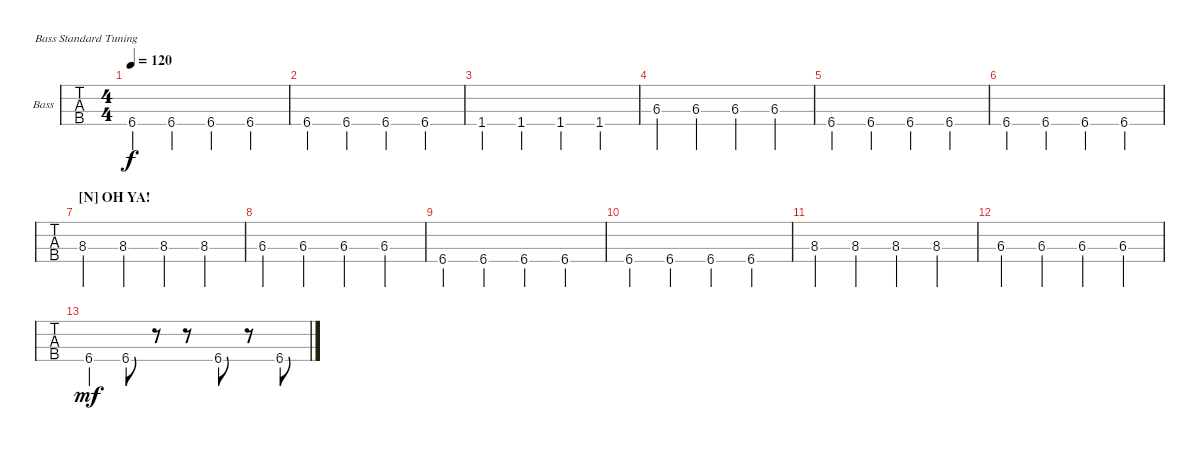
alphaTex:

\bracketExtendMode groupsimilarinstruments
\firstSystemTrackNameOrientation horizontal
\otherSystemsTrackNameOrientation horizontal
\track ("Bass Guitar" "Bass") {instrument electricbassfinger}
\staff {tabs}
\tuning (G2 D2 A1 E1)
\ts (4 4)
\tempo 120
\clef f4
\ks f
6.4.4{dy f} 6.4.4 6.4.4 6.4.4 |
6.4.4 6.4.4 6.4.4 6.4.4 |
1.4.4 1.4.4 1.4.4 1.4.4 |
6.3.4 6.3.4 6.3.4 6.3.4 |
6.4.4 6.4.4 6.4.4 6.4.4 |
6.4.4 6.4.4 6.4.4 6.4.4 |
\section ("N" "OH YA!")
8.3.4 8.3.4 8.3.4 8.3.4 |
6.3.4 6.3.4 6.3.4 6.3.4 |
6.4.4 6.4.4 6.4.4 6.4.4 |
6.4.4 6.4.4 6.4.4 6.4.4 |
8.3.4 8.3.4 8.3.4 8.3.4 |
6.3.4 6.3.4 6.3.4 6.3.4 |
6.4.4{dy mf} 6.4.8 r.8 r.8 6.4.8 r.8 6.4.8
